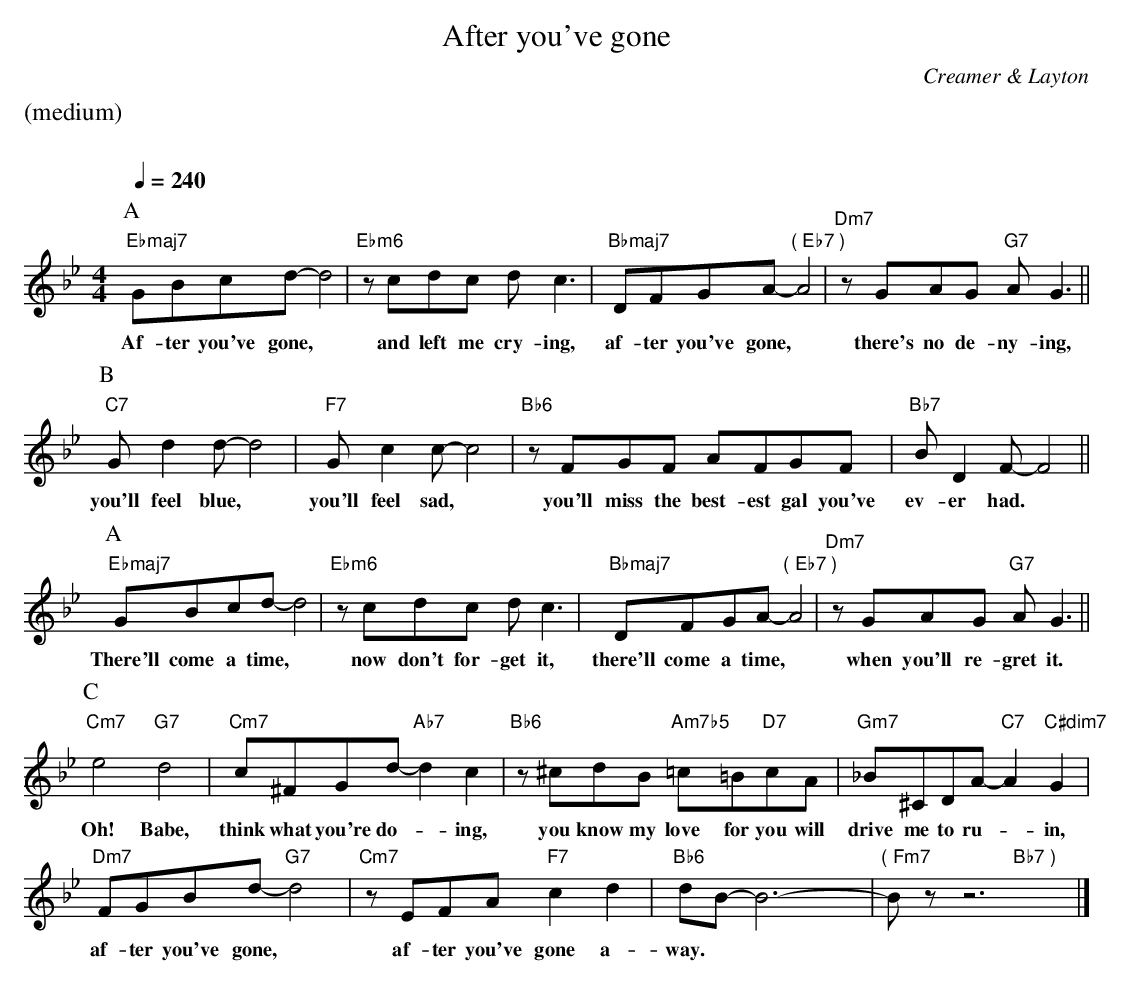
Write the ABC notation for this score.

X:1
T: After you've gone
M:4/4
L:1/8
C:Creamer & Layton
Q:1/4=240
%%staves (chords melody)
K:Bb
%%text (medium)
%%vskip 20
P: A
V:chords
"Ebmaj7"x4 x4 | "Ebm6"x4 x4 | "Bbmaj7"x4 "( Eb7 )"x4 | "Dm7"x4 "G7"x4 ||
V:melody
GBcd-d4 | zcdc dc3 | DFGA-A4 | zGAG AG3 ||
w:Af-ter you've gone,* and left me cry-ing, af-ter you've gone,* there's no de-ny-ing,
P: B
V:chords
"C7"x4 x4 | "F7"x4 x4 | "Bb6"x4 x4 | "Bb7"x4 x4 ||
V:melody
Gd2d-d4 | Gc2c-c4 | zFGF AFGF | BD2F-F4 ||
w:you'll feel blue,* you'll feel sad,* you'll miss the best-est gal you've ev-er had.*
P: A
V:chords
"Ebmaj7"x4 x4 | "Ebm6"x4 x4 | "Bbmaj7"x4 "( Eb7 )"x4 | "Dm7"x4 "G7"x4 ||
V:melody
GBcd-d4 | zcdc dc3 | DFGA-A4 | zGAG AG3 ||
w:There'll come a time,* now don't for-get it, there'll come a time,* when you'll re-gret it.
P: C
V:chords
"Cm7"x4 "G7"x4 | "Cm7"x4 "Ab7"x4 | "Bb6"x4 "Am7b5"x2"D7"x2 | "Gm7"x4 "C7"x2"C#dim7"x2 |
"Dm7"x4 "G7"x4 | "Cm7"x4 "F7"x4 | "Bb6"x4 x4 | "( Fm7"x4 "Bb7 )"x4 |]
V:melody
e4d4 | c^FGd-d2c2 | z^cdB =c=BcA | _B^CDA-A2G2 |
w:Oh! Babe, think what you're do-*ing, you know my love for you will drive me to ru-* in,
FGBd-d4 | zEFA c2d2 | dB-B6- | Bz z6 |]
w:af-ter you've gone,* af-ter you've gone a-way.***
